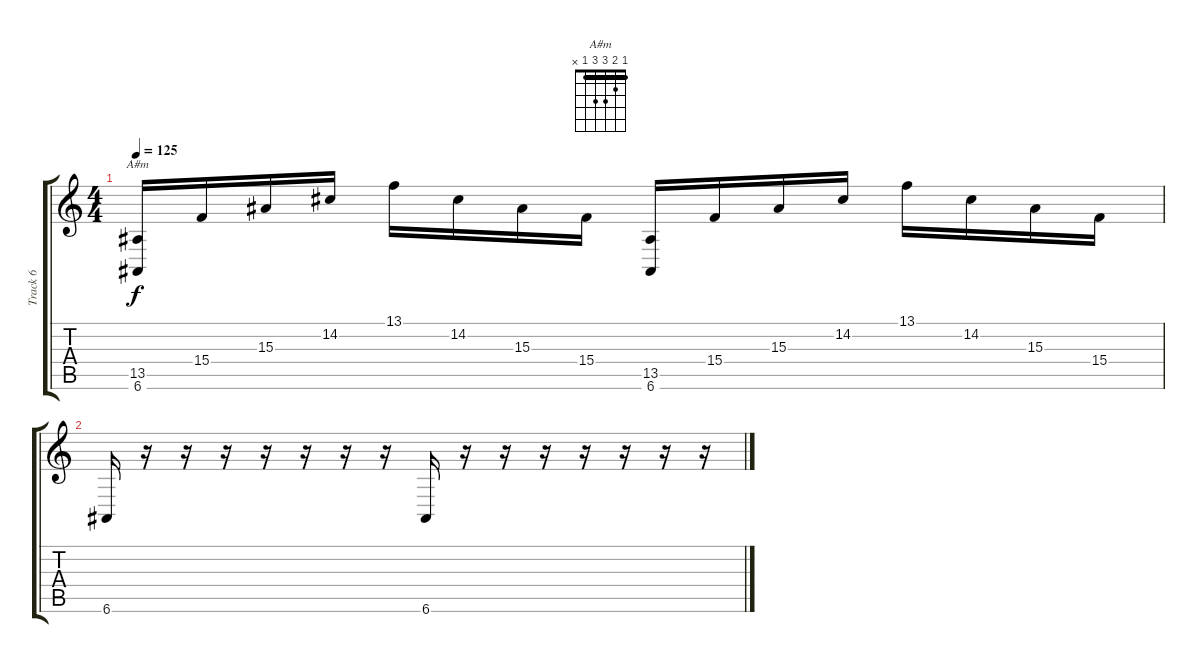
\track ("Track 6" "Track 6") {instrument fx4atmosphere}
\staff {score tabs}
\tuning (E4 B3 G3 D3 A2 E2) {hide}
\chord ("A#m" 1 2 3 3 1 x) {barre 1}
\ts (4 4)
\tempo 125
\clef g2
\ks c
(13.5 6.6).16{ch "A#m" dy f} 15.4.16 15.3.16 14.2.16 13.1.16 14.2.16 15.3.16 15.4.16 (13.5 6.6).16 15.4.16 15.3.16 14.2.16 13.1.16 14.2.16 15.3.16 15.4.16 |
6.6.16 r.16 r.16 r.16 r.16 r.16 r.16 r.16 6.6.16 r.16 r.16 r.16 r.16 r.16 r.16 r.16
